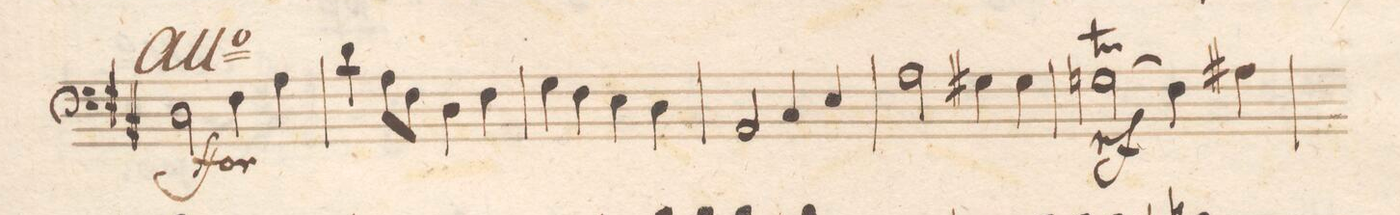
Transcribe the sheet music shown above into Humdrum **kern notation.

**kern	**dynam
*I"Basso e Violoncello.	*
*clefF4	*
*k[f#c#]	*
*met(c|)	*
*M2/2	*
2D\	f
4F#\	.
4A\	.
=104	=104
4d\	.
8A\L	.
8F#\J	.
4D\	.
4F#\	.
=105	=105
4G\	.
4F#\	.
4E\	.
4D\	.
=106	=106
2AA/	.
4C#/	.
4E/	.
=107	=107
2A\	.
4G#X\	.
4G#\	.
=108	=108
(2Gn\T	rfz
4F#\)	.
4A#X\	.
=109	=109
*-	*-
